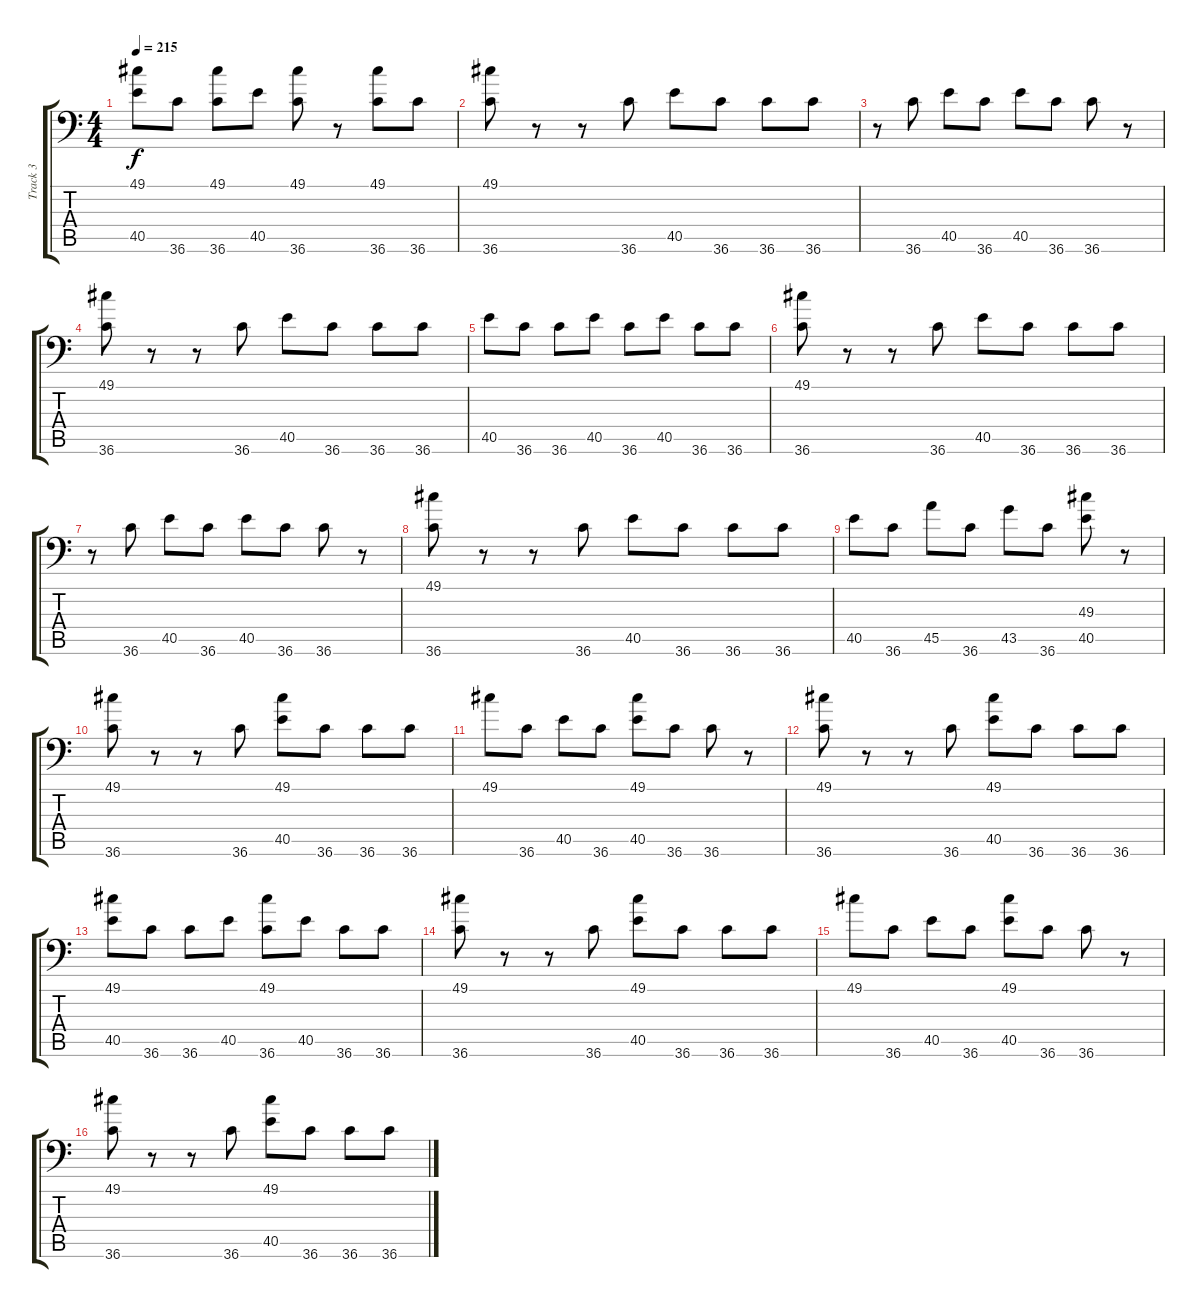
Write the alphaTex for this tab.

\track ("Track 3" "Track 3") {instrument acousticgrandpiano}
\staff {score tabs}
\tuning (C-1 C-1 C-1 C-1 C-1 C-1) {hide}
\ts (4 4)
\tempo 215
\clef f4
\ks c
(49.1 40.5).8{dy f} 36.6.8 (49.1 36.6).8 40.5.8 (49.1 36.6).8 r.8 (49.1 36.6).8 36.6.8 |
(49.1 36.6).8 r.8 r.8 36.6.8 40.5.8 36.6.8 36.6.8 36.6.8 |
r.8 36.6.8 40.5.8 36.6.8 40.5.8 36.6.8 36.6.8 r.8 |
(49.1 36.6).8 r.8 r.8 36.6.8 40.5.8 36.6.8 36.6.8 36.6.8 |
40.5.8 36.6.8 36.6.8 40.5.8 36.6.8 40.5.8 36.6.8 36.6.8 |
(49.1 36.6).8 r.8 r.8 36.6.8 40.5.8 36.6.8 36.6.8 36.6.8 |
r.8 36.6.8 40.5.8 36.6.8 40.5.8 36.6.8 36.6.8 r.8 |
(49.1 36.6).8 r.8 r.8 36.6.8 40.5.8 36.6.8 36.6.8 36.6.8 |
40.5.8 36.6.8 45.5.8 36.6.8 43.5.8 36.6.8 (49.3 40.5).8 r.8 |
(49.1 36.6).8 r.8 r.8 36.6.8 (49.1 40.5).8 36.6.8 36.6.8 36.6.8 |
49.1.8 36.6.8 40.5.8 36.6.8 (49.1 40.5).8 36.6.8 36.6.8 r.8 |
(49.1 36.6).8 r.8 r.8 36.6.8 (49.1 40.5).8 36.6.8 36.6.8 36.6.8 |
(49.1 40.5).8 36.6.8 36.6.8 40.5.8 (49.1 36.6).8 40.5.8 36.6.8 36.6.8 |
(49.1 36.6).8 r.8 r.8 36.6.8 (49.1 40.5).8 36.6.8 36.6.8 36.6.8 |
49.1.8 36.6.8 40.5.8 36.6.8 (49.1 40.5).8 36.6.8 36.6.8 r.8 |
(49.1 36.6).8 r.8 r.8 36.6.8 (49.1 40.5).8 36.6.8 36.6.8 36.6.8
